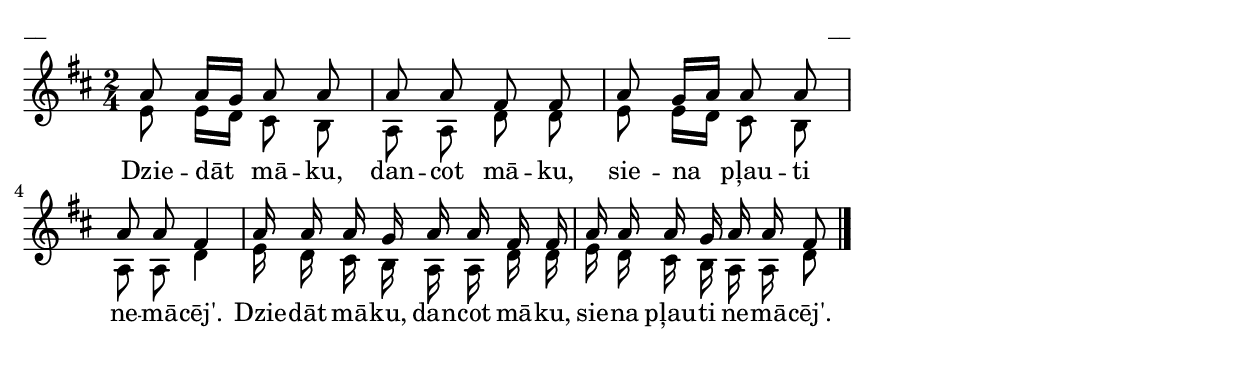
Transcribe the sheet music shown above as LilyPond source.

\version "2.13.16"
%\header {
%    title = "Dziedāt māku, dancot māku"
%}
\paper {
line-width = 14\cm
left-margin = 0.4\cm
between-system-padding = 0.1\cm
between-system-space = 0.1\cm
}
\layout {
indent = #0
ragged-last = ##f
}


voiceA = \relative c' {
\clef "treble"
\key d \major
\time 2/4
e8 e16[ d] cis8 b8 | a8 a d d | e8 e16[ d] cis8 b8 | a8 a d4 |
e16 d cis b a a d d | e16 d cis b a a d8
\bar "|."
} 



voiceB = \relative c' {
\clef "treble"
\key d \major
\time 2/4
a'8 a16[ g] a8 a8 | a8 a fis fis | a8 g16[ a] a8 a8 | a8 a fis4 |
a16 a a g a a fis fis | a16 a a g a a fis8
\bar "|."
} 


lyricA = \lyricmode {
Dzie -- dāt mā -- ku, dan -- cot mā -- ku, sie -- na pļau -- ti ne -- mā -- cēj'.
Dzie -- dāt mā -- ku, dan -- cot mā -- ku, sie -- na pļau -- ti ne -- mā -- cēj'.
}



fullScore = <<
\new Staff {
<<
\new Voice = "voiceA" { \voiceTwo \autoBeamOff \voiceA }
\lyricsto "voiceA" \new Lyrics \lyricA
\new Voice = "voiceB" { \voiceOne \autoBeamOff \voiceB }
>>
}
>>

\score {
\fullScore
\header { piece = "__" opus = "__" }
}
\markup { \with-color #(x11-color 'white) \sans \smaller "__" }
\score {
\unfoldRepeats
\fullScore
\midi {
\context { \Staff \remove "Staff_performer" }
\context { \Voice \consists "Staff_performer" }
}
}


